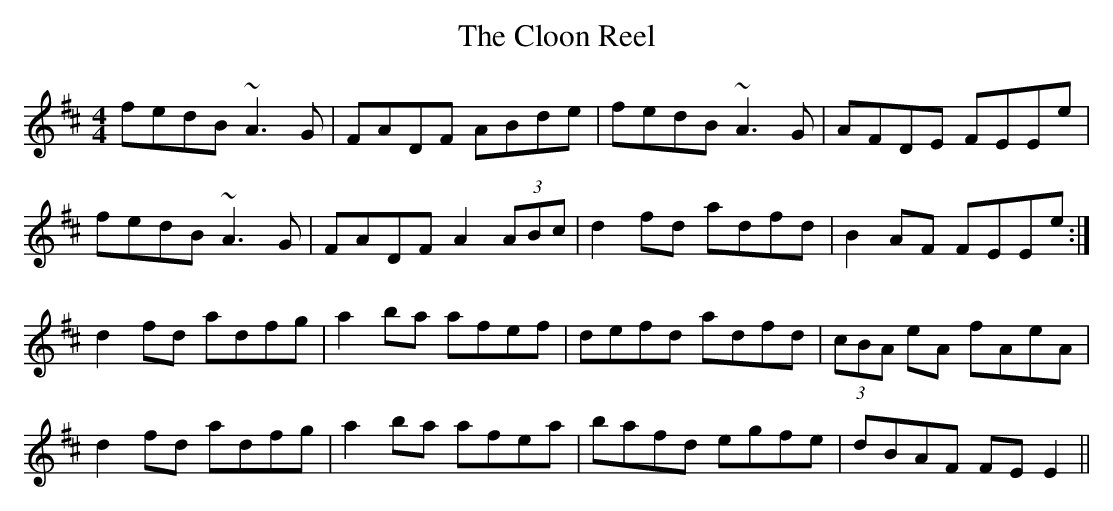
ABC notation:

X:1
T:Cloon Reel, The
M:4/4
L:1/8
K:D
fedB ~A3G | FADF ABde | fedB ~A3G | AFDE FEEe |
!fedB ~A3G | FADF A2 (3ABc | d2fd adfd | B2AF FEEe :|
!d2fd adfg | a2ba afef | defd adfd | (3cBA eA fAeA |
!d2fd adfg | a2ba afea | bafd egfe | dBAF FEE2 ||
